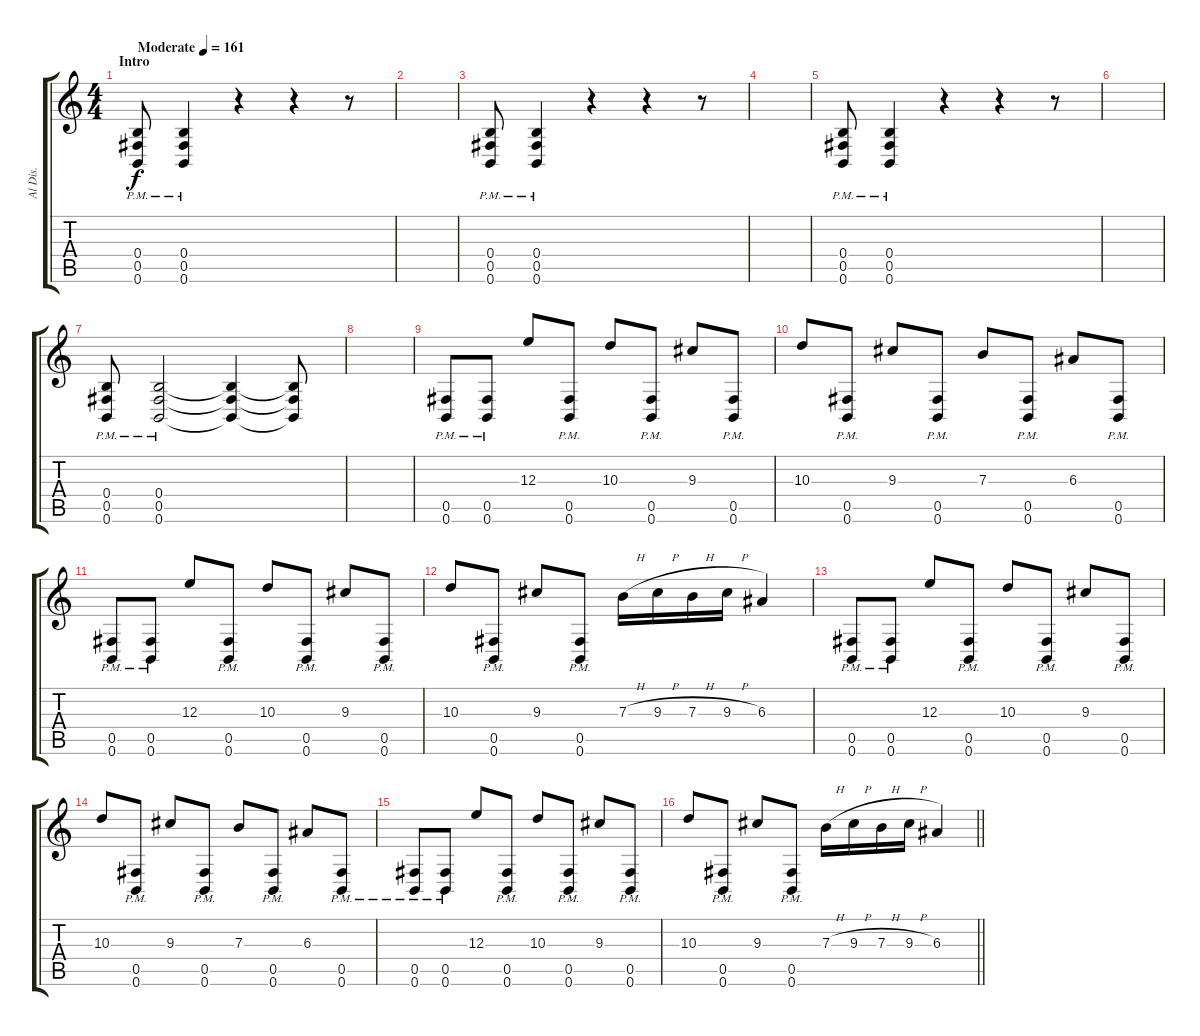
\track ("Al Dis." "Al Dis.") {instrument distortionguitar}
\staff {score tabs}
\tuning (Db4 Ab3 E3 B2 Gb2 B1) {hide}
\ts (4 4)
\section ("" "Intro")
\tempo (161 "Moderate")
\clef g2
\ks c
(0.4{pm} 0.5{pm} 0.6{pm}).8{dy f instrument distortionguitar} (0.4{pm} 0.5{pm} 0.6{pm}).4 r.4 r.4 r.8 |
|
(0.4{pm} 0.5{pm} 0.6{pm}).8 (0.4{pm} 0.5{pm} 0.6{pm}).4 r.4 r.4 r.8 |
|
(0.4{pm} 0.5{pm} 0.6{pm}).8 (0.4{pm} 0.5{pm} 0.6{pm}).4 r.4 r.4 r.8 |
|
(0.4{pm} 0.5{pm} 0.6{pm}).8 (0.4{pm} 0.5{pm} 0.6{pm}).2 (0.4{t} 0.5{t} 0.6{t}).4 (0.4{t} 0.5{t} 0.6{t}).8 |
|
(0.5{pm} 0.6{pm}).8 (0.5{pm} 0.6{pm}).8 12.3.8 (0.5{pm} 0.6{pm}).8 10.3.8 (0.5{pm} 0.6{pm}).8 9.3.8 (0.5{pm} 0.6{pm}).8 |
10.3.8 (0.5{pm} 0.6{pm}).8 9.3.8 (0.5{pm} 0.6{pm}).8 7.3.8 (0.5{pm} 0.6{pm}).8 6.3.8 (0.5{pm} 0.6{pm}).8 |
(0.5{pm} 0.6{pm}).8 (0.5{pm} 0.6{pm}).8 12.3.8 (0.5{pm} 0.6{pm}).8 10.3.8 (0.5{pm} 0.6{pm}).8 9.3.8 (0.5{pm} 0.6{pm}).8 |
10.3.8 (0.5{pm} 0.6{pm}).8 9.3.8 (0.5{pm} 0.6{pm}).8 7.3{h}.16 9.3{h}.16 7.3{h}.16 9.3{h}.16 6.3.4 |
(0.5{pm} 0.6{pm}).8 (0.5{pm} 0.6{pm}).8 12.3.8 (0.5{pm} 0.6{pm}).8 10.3.8 (0.5{pm} 0.6{pm}).8 9.3.8 (0.5{pm} 0.6{pm}).8 |
10.3.8 (0.5{pm} 0.6{pm}).8 9.3.8 (0.5{pm} 0.6{pm}).8 7.3.8 (0.5{pm} 0.6{pm}).8 6.3.8 (0.5{pm} 0.6{pm}).8 |
(0.5{pm} 0.6{pm}).8 (0.5{pm} 0.6{pm}).8 12.3.8 (0.5{pm} 0.6{pm}).8 10.3.8 (0.5{pm} 0.6{pm}).8 9.3.8 (0.5{pm} 0.6{pm}).8 |
\barLineRight lightlight
10.3.8 (0.5{pm} 0.6{pm}).8 9.3.8 (0.5{pm} 0.6{pm}).8 7.3{h}.16 9.3{h}.16 7.3{h}.16 9.3{h}.16 6.3.4
